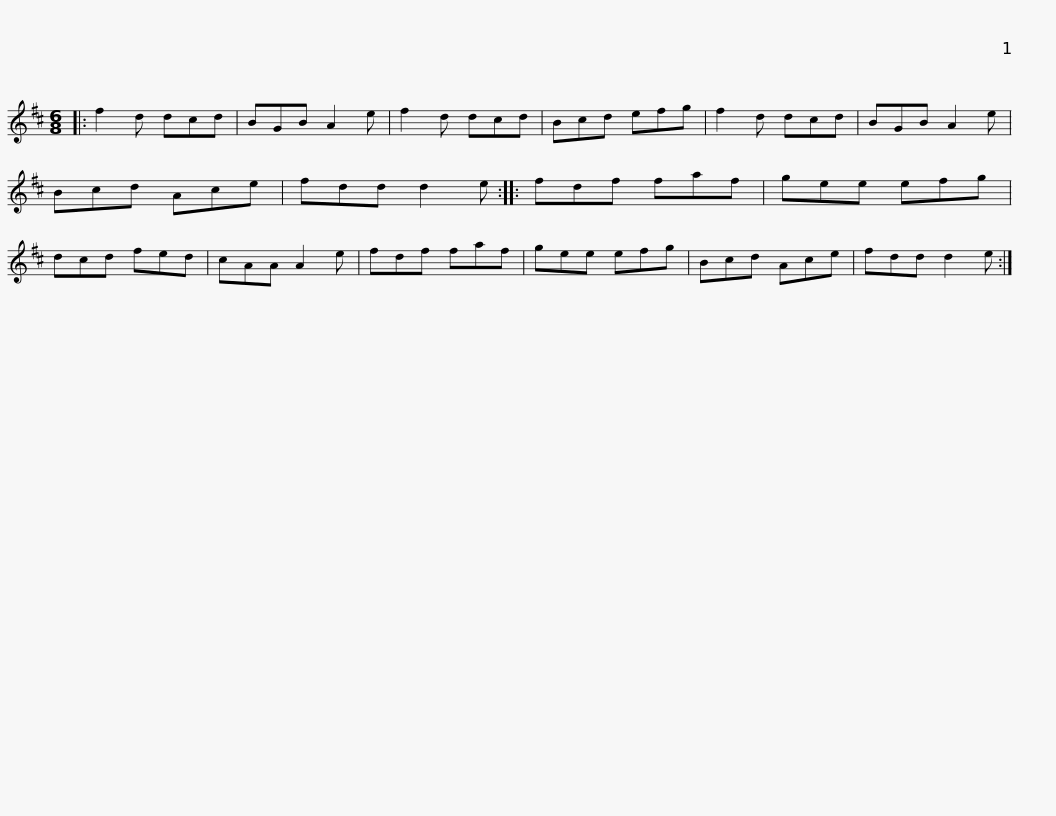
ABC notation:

X:1
L:1/8
M:6/8
I:linebreak $
K:D
V:1 treble
V:1
|: f2 d dcd | BGB A2 e | f2 d dcd | Bcd efg | f2 d dcd | %5
 BGB A2 e | Bcd Ace | fdd d2 e ::$ fdf faf | gee efg | %10
 dcd fed | cAA A2 e | fdf faf | gee efg | Bcd Ace |$ %15
 fdd d2 e :| %16
